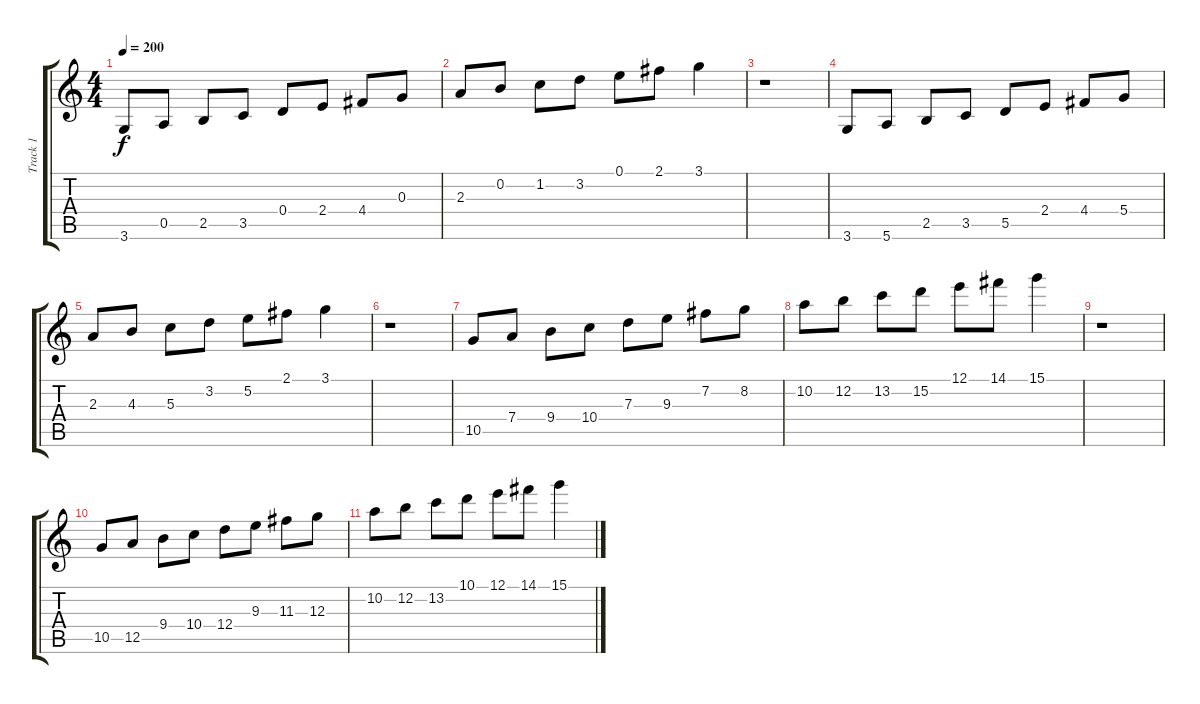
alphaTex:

\track ("Track 1" "Track 1") {instrument acousticguitarnylon}
\staff {score tabs}
\tuning (E4 B3 G3 D3 A2 E2) {hide}
\ts (4 4)
\tempo 200
\clef g2
\ks c
3.6.8{dy f instrument acousticguitarnylon} 0.5.8 2.5.8 3.5.8 0.4.8 2.4.8 4.4.8 0.3.8 |
2.3.8 0.2.8 1.2.8 3.2.8 0.1.8 2.1.8 3.1.4 |
r.1 |
3.6.8 5.6.8 2.5.8 3.5.8 5.5.8 2.4.8 4.4.8 5.4.8 |
2.3.8 4.3.8 5.3.8 3.2.8 5.2.8 2.1.8 3.1.4 |
r.1 |
10.5.8 7.4.8 9.4.8 10.4.8 7.3.8 9.3.8 7.2.8 8.2.8 |
10.2.8 12.2.8 13.2.8 15.2.8 12.1.8 14.1.8 15.1.4 |
r.1 |
10.5.8 12.5.8 9.4.8 10.4.8 12.4.8 9.3.8 11.3.8 12.3.8 |
10.2.8 12.2.8 13.2.8 10.1.8 12.1.8 14.1.8 15.1.4
